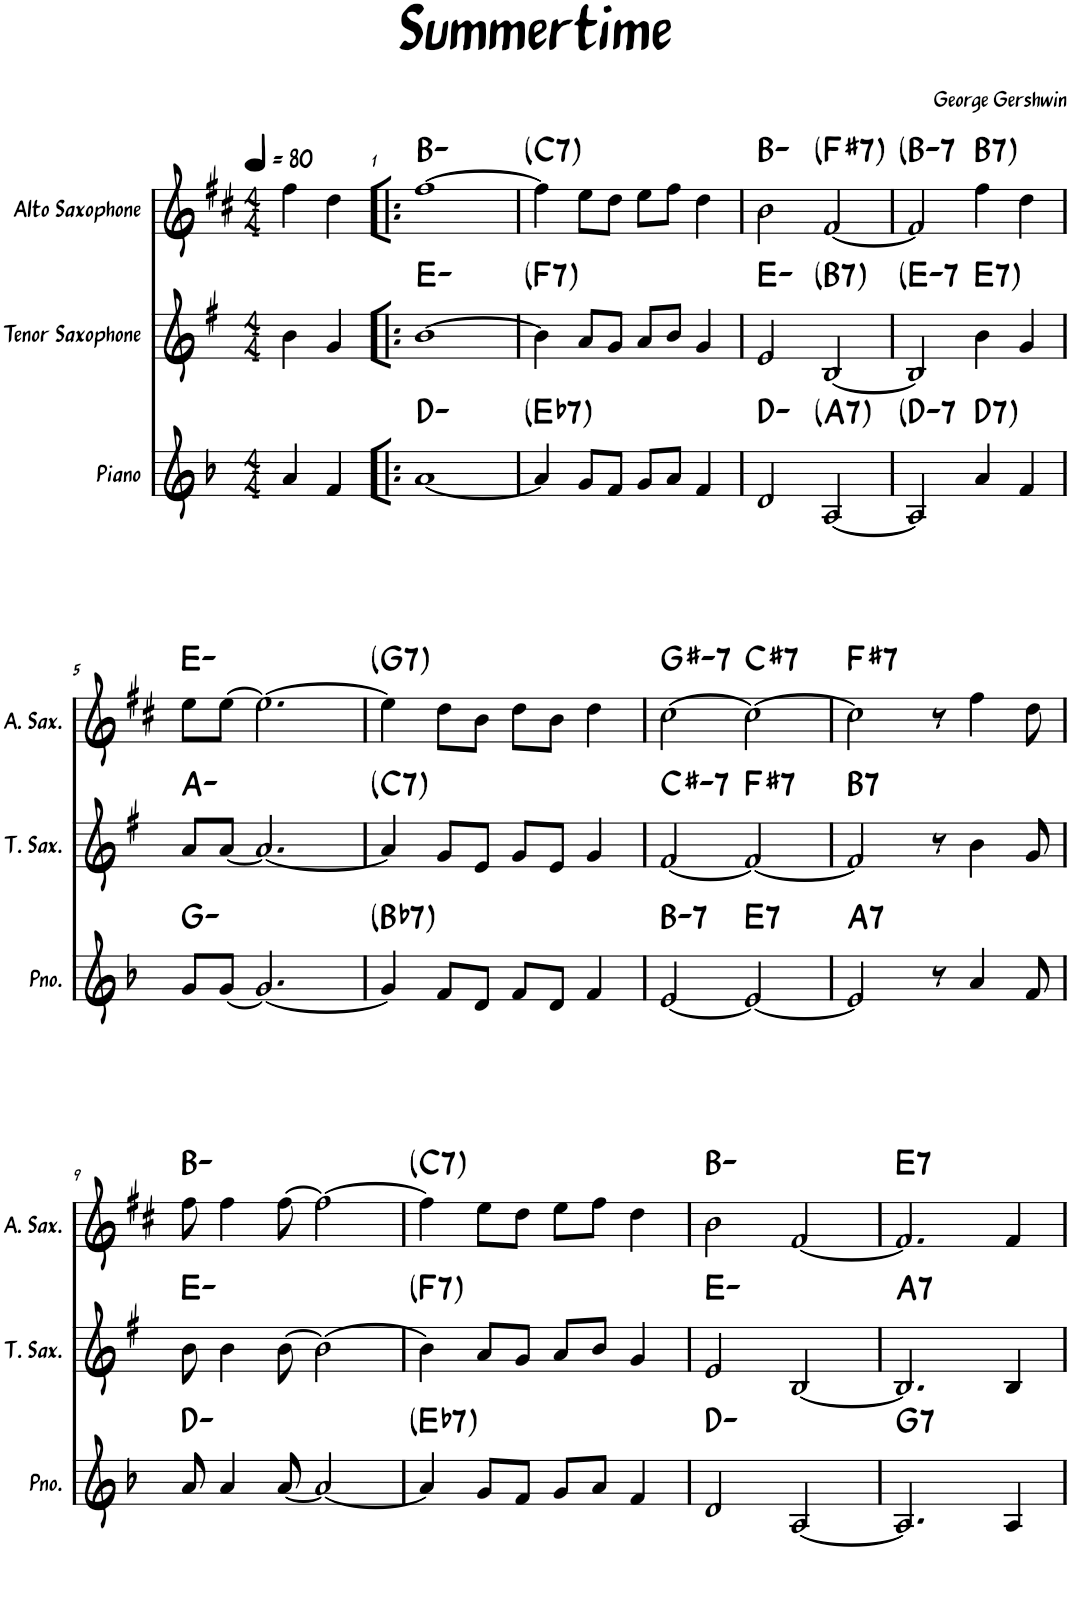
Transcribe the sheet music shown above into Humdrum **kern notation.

**kern	**harte	**kern	**harte	**kern	**harte
*part3	*part3	*part2	*part2	*part1	*part1
*staff3	*	*staff2	*	*staff1	*
*I"Piano	*	*I"Tenor Saxophone	*	*I"Alto Saxophone	*
*I'Pno.	*	*I'T. Sax.	*	*I'A. Sax.	*
*clefG2	*	*clefG2	*	*clefG2	*
*	*	*Trd8c14	*	*Trd5c9	*
*k[b-]	*	*k[f#]	*	*k[f#c#]	*
*M4/4	*	*M4/4	*	*M4/4	*
*MM80	*	*MM80	*	*MM80	*
=	=	=	=	=	=
4a/	.	4b\	.	4ff#\	.
4f/	.	4g/	.	4dd\	.
=1!|:	=1!|:	=1!|:	=1!|:	=1!|:	=1!|:
[1a	D:min	[1b	E:min	[1ff#	B:min
=2	=2	=2	=2	=2	=2
!	!LO:H:kt=7	!	!LO:H:kt=7	!	!LO:H:kt=7
4a/]	Eb:7	4b\]	F:7	4ff#\]	C:7
8g/L	.	8a/L	.	8ee\L	.
8f/J	.	8g/J	.	8dd\J	.
8g/L	.	8a/L	.	8ee\L	.
8a/J	.	8b/J	.	8ff#\J	.
4f/	.	4g/	.	4dd\	.
=3	=3	=3	=3	=3	=3
2d/	D:min	2e/	E:min	2b\	B:min
!	!LO:H:kt=7	!	!LO:H:kt=7	!	!LO:H:kt=7
[2A/	A:7	[2B/	B:7	[2f#/	F#:7
=4	=4	=4	=4	=4	=4
!	!LO:H:kt=7	!	!LO:H:kt=7	!	!LO:H:kt=7
2A/]	D:min7	2B/]	E:min7	2f#/]	B:min7
!	!LO:H:kt=7	!	!LO:H:kt=7	!	!LO:H:kt=7
4a/	D:7	4b\	E:7	4ff#\	B:7
4fn/	.	4g/	.	4dd\	.
!!LO:LB:g=z
=5	=5	=5	=5	=5	=5
8g/L	G:min	8a/L	A:min	8ee\L	E:min
[8g/J	.	[8a/J	.	[8ee\J	.
2.g/_	.	2.a/_	.	2.ee\_	.
=6	=6	=6	=6	=6	=6
!	!LO:H:kt=7	!	!LO:H:kt=7	!	!LO:H:kt=7
4g/]	Bb:7	4a/]	C:7	4ee\]	G:7
8f/L	.	8g/L	.	8dd\L	.
8d/J	.	8e/J	.	8b\J	.
8f/L	.	8g/L	.	8dd\L	.
8d/J	.	8e/J	.	8b\J	.
4f/	.	4g/	.	4dd\	.
=7	=7	=7	=7	=7	=7
!	!LO:H:kt=7	!	!LO:H:kt=7	!	!LO:H:kt=7
[2e/	B:min7	[2f#/	C#:min7	[2cc#\	G#:min7
!	!LO:H:kt=7	!	!LO:H:kt=7	!	!LO:H:kt=7
2e/_	E:7	2f#/_	F#:7	2cc#\_	C#:7
=8	=8	=8	=8	=8	=8
!	!LO:H:kt=7	!	!LO:H:kt=7	!	!LO:H:kt=7
2e/]	A:7	2f#/]	B:7	2cc#\]	F#:7
8r	.	8r	.	8r	.
4a/	.	4b\	.	4ff#\	.
8fn/	.	8g/	.	8dd\	.
!!LO:LB:g=z
=9	=9	=9	=9	=9	=9
8a/	D:min	8b\	E:min	8ff#\	B:min
4a/	.	4b\	.	4ff#\	.
[8a/	.	[8b\	.	[8ff#\	.
2a/_	.	2b\_	.	2ff#\_	.
=10	=10	=10	=10	=10	=10
!	!LO:H:kt=7	!	!LO:H:kt=7	!	!LO:H:kt=7
4a/]	Eb:7	4b\]	F:7	4ff#\]	C:7
8g/L	.	8a/L	.	8ee\L	.
8f/J	.	8g/J	.	8dd\J	.
8g/L	.	8a/L	.	8ee\L	.
8a/J	.	8b/J	.	8ff#\J	.
4f/	.	4g/	.	4dd\	.
=11	=11	=11	=11	=11	=11
2d/	D:min	2e/	E:min	2b\	B:min
[2A/	.	[2B/	.	[2f#/	.
=12	=12	=12	=12	=12	=12
!	!LO:H:kt=7	!	!LO:H:kt=7	!	!LO:H:kt=7
2.A/]	G:7	2.B/]	A:7	2.f#/]	E:7
4A/	.	4B/	.	4f#/	.
=	=	=	=	=	=
*-	*-	*-	*-	*-	*-
